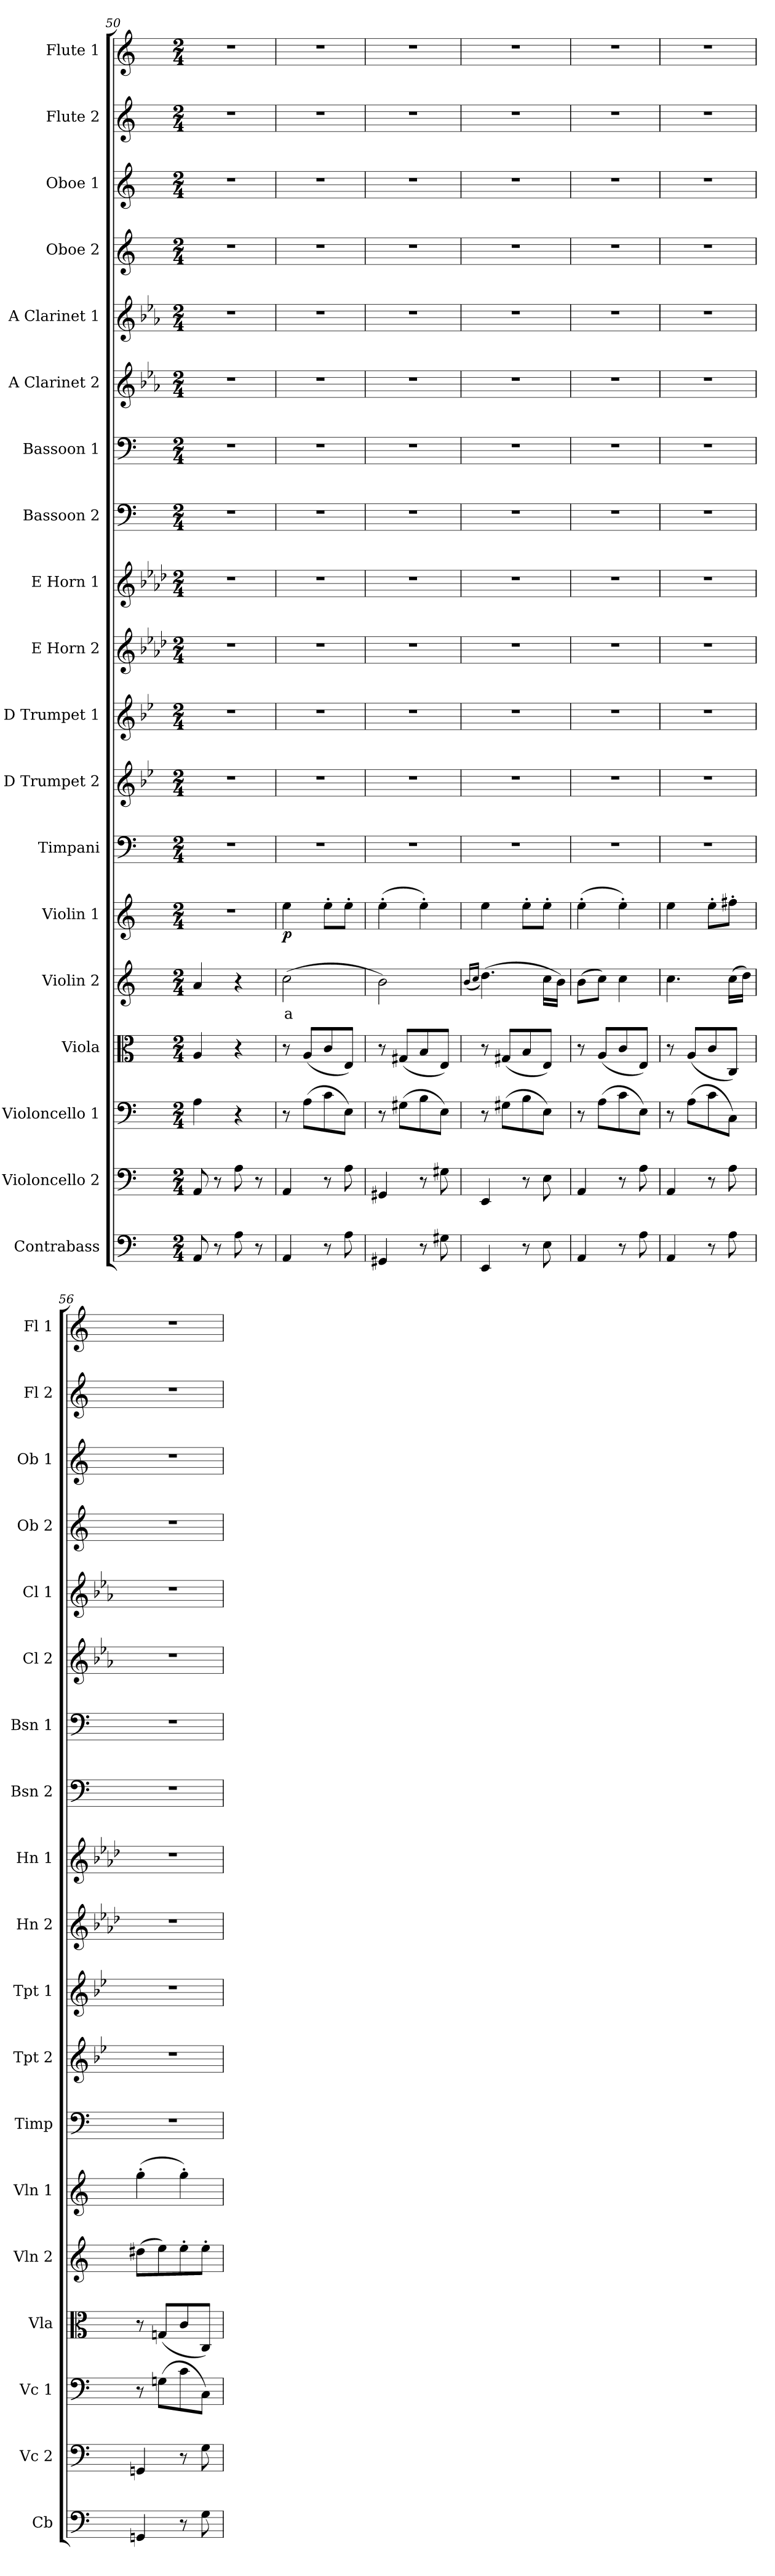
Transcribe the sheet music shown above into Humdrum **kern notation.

**kern	**kern	**kern	**kern	**kern	**text	**kern	**dynam	**kern	**kern	**kern	**kern	**kern	**kern	**kern	**kern	**kern	**kern	**kern	**kern	**kern
*part19	*part18	*part17	*part16	*part15	*part15	*part14	*part14	*part13	*part12	*part11	*part10	*part9	*part8	*part7	*part6	*part5	*part4	*part3	*part2	*part1
*staff19	*staff18	*staff17	*staff16	*staff15	*staff15	*staff14	*staff14	*staff13	*staff12	*staff11	*staff10	*staff9	*staff8	*staff7	*staff6	*staff5	*staff4	*staff3	*staff2	*staff1
*I"Contrabass	*I"Violoncello 2	*I"Violoncello 1	*I"Viola	*I"Violin 2	*	*I"Violin 1	*	*I"Timpani	*I"D Trumpet 2	*I"D Trumpet 1	*I"E Horn 2	*I"E Horn 1	*I"Bassoon 2	*I"Bassoon 1	*I"A Clarinet 2	*I"A Clarinet 1	*I"Oboe 2	*I"Oboe 1	*I"Flute 2	*I"Flute 1
*I'Cb	*I'Vc 2	*I'Vc 1	*I'Vla	*I'Vln 2	*	*I'Vln 1	*	*I'Timp	*I'Tpt 2	*I'Tpt 1	*I'Hn 2	*I'Hn 1	*I'Bsn 2	*I'Bsn 1	*I'Cl 2	*I'Cl 1	*I'Ob 2	*I'Ob 1	*I'Fl 2	*I'Fl 1
!!LO:PB:g=z
*clefF4	*clefF4	*clefF4	*clefC3	*clefG2	*	*clefG2	*	*clefF4	*clefG2	*clefG2	*clefG2	*clefG2	*clefF4	*clefF4	*clefG2	*clefG2	*clefG2	*clefG2	*clefG2	*clefG2
*ITrd7c12	*	*	*	*	*	*	*	*	*ITrd-1c-2	*ITrd-1c-2	*ITrd5c8	*ITrd5c8	*	*	*ITrd2c3	*ITrd2c3	*	*	*	*
*k[]	*k[]	*k[]	*k[]	*k[]	*	*k[]	*	*k[]	*k[]	*k[]	*k[]	*k[]	*k[]	*k[]	*k[]	*k[]	*k[]	*k[]	*k[]	*k[]
*M2/4	*M2/4	*M2/4	*M2/4	*M2/4	*	*M2/4	*	*M2/4	*M2/4	*M2/4	*M2/4	*M2/4	*M2/4	*M2/4	*M2/4	*M2/4	*M2/4	*M2/4	*M2/4	*M2/4
=50	=50	=50	=50	=50	=50	=50	=50	=50	=50	=50	=50	=50	=50	=50	=50	=50	=50	=50	=50	=50
8AAA/	8AA/	4A\	4A/	4a/	.	2r	.	2r	2r	2r	2r	2r	2r	2r	2r	2r	2r	2r	2r	2r
8r	8r	.	.	.	.	.	.	.	.	.	.	.	.	.	.	.	.	.	.	.
8AA\	8A\	4r	4r	4r	.	.	.	.	.	.	.	.	.	.	.	.	.	.	.	.
8r	8r	.	.	.	.	.	.	.	.	.	.	.	.	.	.	.	.	.	.	.
=51	=51	=51	=51	=51	=51	=51	=51	=51	=51	=51	=51	=51	=51	=51	=51	=51	=51	=51	=51	=51
!	!	!	!	!	!LO:LY:b:color=#FF0000	!	!LO:DY:b	!	!	!	!	!	!	!	!	!	!	!	!	!
4AAA/	4AA/	8r	8r	(2cc\	a	4ee\	p	2r	2r	2r	2r	2r	2r	2r	2r	2r	2r	2r	2r	2r
.	.	(8A\L	(8A/L	.	.	.	.	.	.	.	.	.	.	.	.	.	.	.	.	.
8r	8r	8c\	8c/	.	.	8ee'\L	.	.	.	.	.	.	.	.	.	.	.	.	.	.
8AA\	8A\	8E\J)	8E/J)	.	.	8ee'\J	.	.	.	.	.	.	.	.	.	.	.	.	.	.
=52	=52	=52	=52	=52	=52	=52	=52	=52	=52	=52	=52	=52	=52	=52	=52	=52	=52	=52	=52	=52
4GGG#X/	4GG#X/	8r	8r	2b\)	.	(4ee'\	.	2r	2r	2r	2r	2r	2r	2r	2r	2r	2r	2r	2r	2r
.	.	(8G#X\L	(8G#X/L	.	.	.	.	.	.	.	.	.	.	.	.	.	.	.	.	.
8r	8r	8B\	8B/	.	.	4ee'\)	.	.	.	.	.	.	.	.	.	.	.	.	.	.
8GG#X\	8G#X\	8E\J)	8E/J)	.	.	.	.	.	.	.	.	.	.	.	.	.	.	.	.	.
=53	=53	=53	=53	=53	=53	=53	=53	=53	=53	=53	=53	=53	=53	=53	=53	=53	=53	=53	=53	=53
.	.	.	.	(16qb/LL	.	.	.	.	.	.	.	.	.	.	.	.	.	.	.	.
.	.	.	.	16qcc/JJ	.	.	.	.	.	.	.	.	.	.	.	.	.	.	.	.
4EEE/	4EE/	8r	8r	(4.dd\)	.	4ee\	.	2r	2r	2r	2r	2r	2r	2r	2r	2r	2r	2r	2r	2r
.	.	(8G#X\L	(8G#X/L	.	.	.	.	.	.	.	.	.	.	.	.	.	.	.	.	.
8r	8r	8B\	8B/	.	.	8ee'\L	.	.	.	.	.	.	.	.	.	.	.	.	.	.
8EE\	8E\	8E\J)	8E/J)	16cc\LL	.	8ee'\J	.	.	.	.	.	.	.	.	.	.	.	.	.	.
.	.	.	.	16b\JJ)	.	.	.	.	.	.	.	.	.	.	.	.	.	.	.	.
=54	=54	=54	=54	=54	=54	=54	=54	=54	=54	=54	=54	=54	=54	=54	=54	=54	=54	=54	=54	=54
4AAA/	4AA/	8r	8r	(8b\L	.	(4ee'\	.	2r	2r	2r	2r	2r	2r	2r	2r	2r	2r	2r	2r	2r
.	.	(8A\L	(8A/L	8cc\J)	.	.	.	.	.	.	.	.	.	.	.	.	.	.	.	.
8r	8r	8c\	8c/	4cc\	.	4ee'\)	.	.	.	.	.	.	.	.	.	.	.	.	.	.
8AA\	8A\	8E\J)	8E/J)	.	.	.	.	.	.	.	.	.	.	.	.	.	.	.	.	.
=55	=55	=55	=55	=55	=55	=55	=55	=55	=55	=55	=55	=55	=55	=55	=55	=55	=55	=55	=55	=55
4AAA/	4AA/	8r	8r	4.cc\	.	4ee\	.	2r	2r	2r	2r	2r	2r	2r	2r	2r	2r	2r	2r	2r
.	.	(8A\L	(8A/L	.	.	.	.	.	.	.	.	.	.	.	.	.	.	.	.	.
8r	8r	8c\	8c/	.	.	8ee'\L	.	.	.	.	.	.	.	.	.	.	.	.	.	.
8AA\	8A\	8C\J)	8C/J)	(16cc\LL	.	8ff#X'\J	.	.	.	.	.	.	.	.	.	.	.	.	.	.
.	.	.	.	16dd\JJ)	.	.	.	.	.	.	.	.	.	.	.	.	.	.	.	.
=56	=56	=56	=56	=56	=56	=56	=56	=56	=56	=56	=56	=56	=56	=56	=56	=56	=56	=56	=56	=56
4GGGn/	4GGn/	8r	8r	(8dd#X\L	.	(4gg'\	.	2r	2r	2r	2r	2r	2r	2r	2r	2r	2r	2r	2r	2r
.	.	(8Gn\L	(8Gn/L	8ee\)	.	.	.	.	.	.	.	.	.	.	.	.	.	.	.	.
8r	8r	8c\	8c/	8ee'\	.	4gg'\)	.	.	.	.	.	.	.	.	.	.	.	.	.	.
8GG\	8G\	8C\J)	8C/J)	8ee'\J	.	.	.	.	.	.	.	.	.	.	.	.	.	.	.	.
=	=	=	=	=	=	=	=	=	=	=	=	=	=	=	=	=	=	=	=	=
*-	*-	*-	*-	*-	*-	*-	*-	*-	*-	*-	*-	*-	*-	*-	*-	*-	*-	*-	*-	*-
